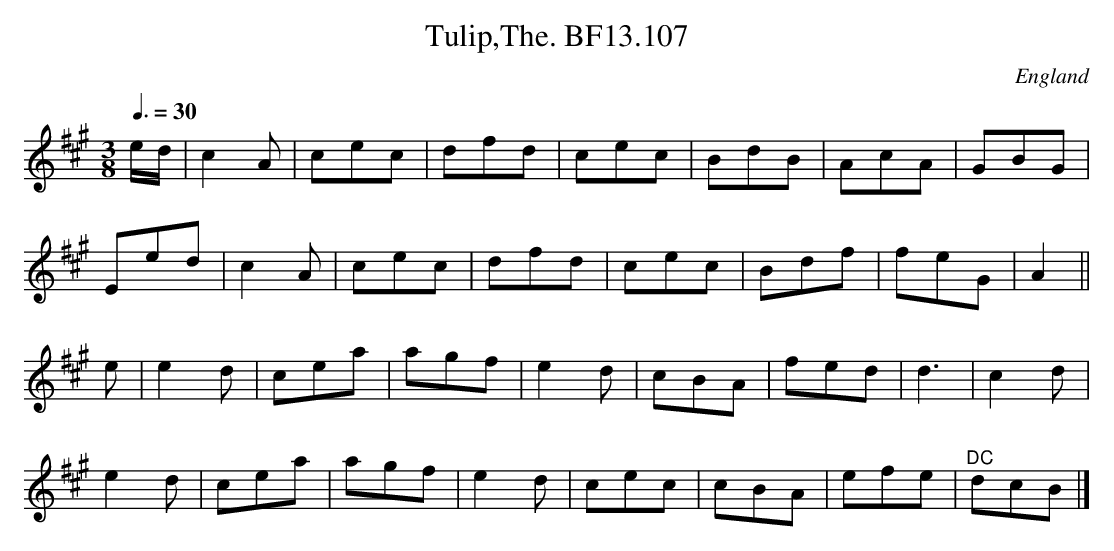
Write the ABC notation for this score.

X:1
T:Tulip,The. BF13.107
M:3/8
L:1/8
Q:3/8=30
O:England
K:A major
e/d/|c2A|cec|dfd|cec|BdB|AcA|GBG|!
Eed|c2A|cec|dfd|cec|Bdf|feG|A2||!
e|e2d|cea|agf|e2d|cBA|fed|d3|c2d|!
e2d|cea|agf|e2d|cec|cBA|efe|"^DC"dcB|]
